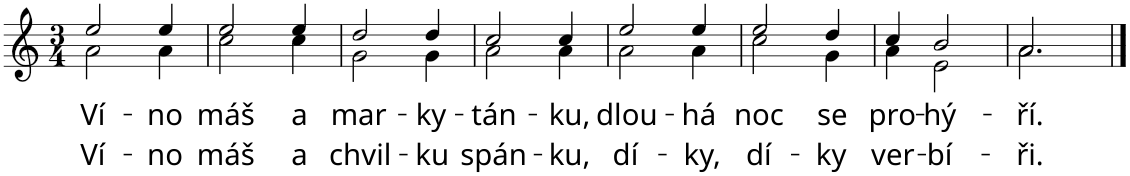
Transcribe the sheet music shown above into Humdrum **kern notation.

**kern	**text	**text
*part1	*part1	*part1
*staff1	*staff1	*staff1
*I"Piano	*	*
*I'Pno.	*	*
*clefG2	*	*
*k[]	*	*
*M3/4	*	*
=1	=1	=1
!	!LO:LY:b	!LO:LY:b
*^	*	*
2ee/	2a\	Ví-	Ví-
!	!	!LO:LY:b	!LO:LY:b
4ee/	4a\	-no	-no
=2	=2	=2	=2
!	!	!LO:LY:b	!LO:LY:b
2ee/	2cc\	máš	máš
!	!	!LO:LY:b	!LO:LY:b
4ee/	4cc\	a	a
=3	=3	=3	=3
!	!	!LO:LY:b	!LO:LY:b
2dd/	2g\	mar-	chvil-
!	!	!LO:LY:b	!LO:LY:b
4dd/	4g\	-ky-	-ku
=4	=4	=4	=4
!	!	!LO:LY:b	!LO:LY:b
2cc/	2a\	-tán-	spán-
!	!	!LO:LY:b	!LO:LY:b
4cc/	4a\	-ku,	-ku,
=5	=5	=5	=5
!	!	!LO:LY:b	!LO:LY:b
2ee/	2a\	dlou-	dí-
!	!	!LO:LY:b	!LO:LY:b
4ee/	4a\	-há	-ky,
=6	=6	=6	=6
!	!	!LO:LY:b	!LO:LY:b
2ee/	2cc\	noc	dí-
!	!	!LO:LY:b	!LO:LY:b
4dd/	4g\	se	-ky
=7	=7	=7	=7
!	!	!LO:LY:b	!LO:LY:b
4cc/	4a\	pro-	ver-
!	!	!LO:LY:b	!LO:LY:b
2b/	2e\	-hý-	-bí-
=8	=8	=8	=8
!	!	!LO:LY:b	!LO:LY:b
2.a/	2.a\	-ří.	-ři.
*v	*v	*	*
==	==	==
*-	*-	*-
